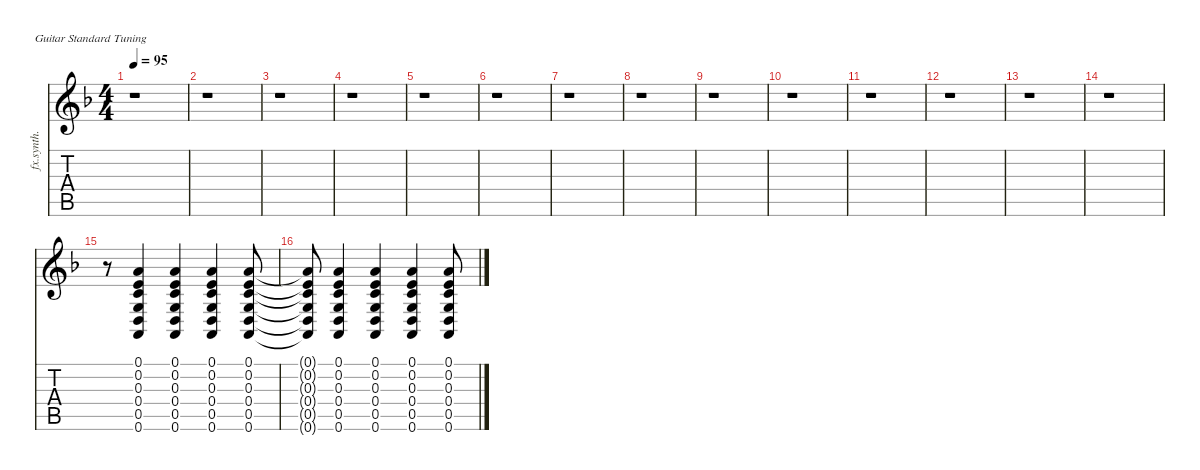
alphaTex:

\defaultSystemsLayout 4
\hideDynamics
\bracketExtendMode nobrackets
\otherSystemsTrackNameOrientation horizontal
\track ("" "fx.synth.") {instrument helicopter}
\staff {score tabs}
\tuning (E4 B3 G3 D3 A2 E2)
\displaytranspose 5
\ts (4 4)
\tempo 95
\clef g2
\ks f
r.1{dy f} |
r.1 |
r.1 |
r.1 |
r.1 |
r.1 |
r.1 |
r.1 |
r.1 |
r.1 |
r.1 |
r.1 |
r.1 |
r.1 |
r.8 (0.1{acc forcenatural} 0.2{acc forcenatural} 0.3{acc forcenatural} 0.4{acc forcenatural} 0.5{acc forcenatural} 0.6{acc forcenatural}).4 (0.1{acc forcenatural} 0.2{acc forcenatural} 0.3{acc forcenatural} 0.4{acc forcenatural} 0.5{acc forcenatural} 0.6{acc forcenatural}).4 (0.1{acc forcenatural} 0.2{acc forcenatural} 0.3{acc forcenatural} 0.4{acc forcenatural} 0.5{acc forcenatural} 0.6{acc forcenatural}).4 (0.1{acc forcenatural} 0.2{acc forcenatural} 0.3{acc forcenatural} 0.4{acc forcenatural} 0.5{acc forcenatural} 0.6{acc forcenatural}).8 |
(0.1{t acc forcenatural} 0.2{t acc forcenatural} 0.3{t acc forcenatural} 0.4{t acc forcenatural} 0.5{t acc forcenatural} 0.6{t acc forcenatural}).8 (0.1{acc forcenatural} 0.2{acc forcenatural} 0.3{acc forcenatural} 0.4{acc forcenatural} 0.5{acc forcenatural} 0.6{acc forcenatural}).4 (0.1{acc forcenatural} 0.2{acc forcenatural} 0.3{acc forcenatural} 0.4{acc forcenatural} 0.5{acc forcenatural} 0.6{acc forcenatural}).4 (0.1{acc forcenatural} 0.2{acc forcenatural} 0.3{acc forcenatural} 0.4{acc forcenatural} 0.5{acc forcenatural} 0.6{acc forcenatural}).4 (0.1{acc forcenatural} 0.2{acc forcenatural} 0.3{acc forcenatural} 0.4{acc forcenatural} 0.5{acc forcenatural} 0.6{acc forcenatural}).8
